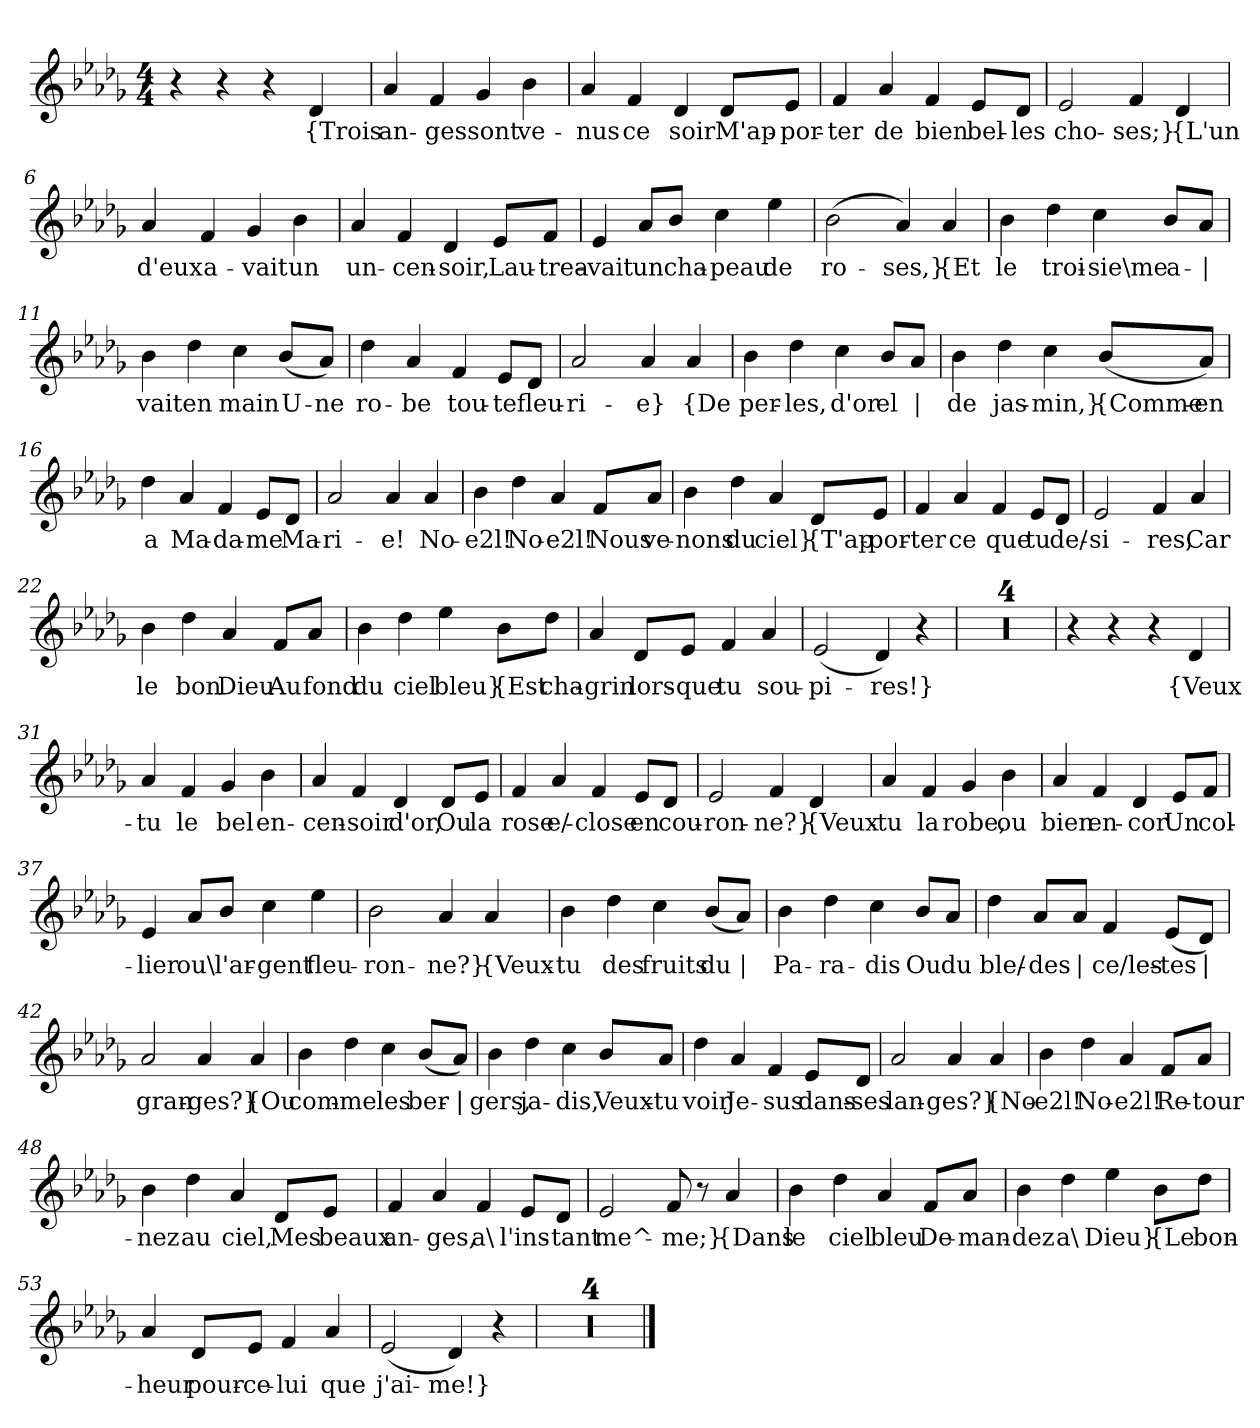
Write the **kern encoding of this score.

**kern	**text
*part1	*part1
*staff1	*staff1
*clefG2	*
*k[b-e-a-d-g-]	*
*M4/4	*
*MM90	*
=1	=1
4r	.
4r	.
4r	.
4d-	{Trois
=2	=2
4a-	an-
4f	-ges
4g-	sont
4b-	ve-
=3	=3
4a-	-nus
4f	ce
4d-	soir
8d-/L	M'ap-
8e-/J	-por-
=4	=4
4f	-ter
4a-	de
4f	bien
8e-/L	bel-
8d-/J	-les
=5	=5
2e-	cho-
4f	-ses;}
4d-	{L'un
=6	=6
4a-	d'eux
4f	a-
4g-	-vait
4b-	un
=7	=7
4a-	un-
4f	-cen-
4d-	-soir,
8e-/L	Lau-
8f/J	-trea-
=8	=8
4e-	-vait
8a-/L	un
8b-/J	cha-
4cc	-peau
4ee-	de
=9	=9
(2b-	ro-
4a-)	-ses,}
4a-	{Et
=10	=10
4b-	le
4dd-	troi-
4cc	-sie\me
8b-/L	a-
8a-/J	|
=11	=11
4b-	-vait
4dd-	en
4cc	main
(8b-/L	U-
8a-/J)	-ne
=12	=12
4dd-	ro-
4a-	-be
4f	tou-
8e-/L	-te
8d-/J	fleu-
=13	=13
2a-	-ri-
4a-	-e}
4a-	{De
=14	=14
4b-	per-
4dd-	-les,
4cc	d'or
8b-/L	el
8a-/J	|
=15	=15
4b-	de
4dd-	jas-
4cc	-min,}
(8b-/L	{Comme-
8a-/J)	-en
=16	=16
4dd-	a
4a-	Ma-
4f	-da-
8e-/L	-me
8d-/J	Ma-
=17	=17
2a-	-ri-
4a-	-e!
4a-	No-
=18	=18
4b-	-e2l!
4dd-	No-
4a-	-e2l!
8f/L	Nous
8a-/J	ve-
=19	=19
4b-	-nons
4dd-	du
4a-	ciel}
8d-/L	{T'ap-
8e-/J	-por-
=20	=20
4f	-ter
4a-	ce
4f	que
8e-/L	tu
8d-/J	de/-
=21	=21
2e-	-si-
4f	-res,
4a-	Car
=22	=22
4b-	le
4dd-	bon
4a-	Dieu
8f/L	Au
8a-/J	fond
=23	=23
4b-	du
4dd-	ciel
4ee-	bleu}
8b-\L	{Est
8dd-\J	cha-
=24	=24
4a-	-grin
8d-/L	lors-
8e-/J	-que
4f	tu
4a-	sou-
=25	=25
(2e-	-pi-
4d-)	-res!}
4r	.
=26	=26
1r	.
=27	=27
1r	.
=28	=28
1r	.
=29	=29
1r	.
=30	=30
4r	.
4r	.
4r	.
4d-	{Veux-
=31	=31
4a-	-tu
4f	le
4g-	bel
4b-	en-
=32	=32
4a-	-cen-
4f	-soir
4d-	d'or,
8d-/L	Ou
8e-/J	la
=33	=33
4f	rose
4a-	e/-
4f	-close
8e-/L	en
8d-/J	cou-
=34	=34
2e-	-ron-
4f	-ne?}
4d-	{Veux-
=35	=35
4a-	-tu
4f	la
4g-	robe,
4b-	ou
=36	=36
4a-	bien
4f	en-
4d-	-cor
8e-/L	Un
8f/J	col-
=37	=37
4e-	-lier
8a-/L	ou\
8b-/J	l'ar-
4cc	-gent
4ee-	fleu-
=38	=38
2b-	-ron-
4a-	-ne?}
4a-	{Veux-
=39	=39
4b-	-tu
4dd-	des
4cc	fruits
(8b-/L	du
8a-/J)	|
=40	=40
4b-	Pa-
4dd-	-ra-
4cc	-dis
8b-/L	Ou
8a-/J	du
=41	=41
4dd-	ble/-
8a-/L	-des
8a-/J	|
4f	ce/les-
(8e-/L	-tes
8d-/J)	|
=42	=42
2a-	gran-
4a-	-ges?}
4a-	{Ou
=43	=43
4b-	com-
4dd-	-me
4cc	les
(8b-/L	ber-
8a-/J)	|
=44	=44
4b-	-gers,
4dd-	ja-
4cc	-dis,
8b-/L	Veux-
8a-/J	-tu
=45	=45
4dd-	voir
4a-	Je-
4f	-sus
8e-/L	dans-
8d-/J	-ses
=46	=46
2a-	lan-
4a-	-ges?}
4a-	{No-
=47	=47
4b-	-e2l!
4dd-	No-
4a-	-e2l!
8f/L	Re-
8a-/J	-tour-
=48	=48
4b-	-nez
4dd-	au
4a-	ciel,
8d-/L	Mes
8e-/J	beaux
=49	=49
4f	an-
4a-	-ges,
4f	a\
8e-/L	l'ins-
8d-/J	-tant
=50	=50
2e-	me^-
8f	-me;}
8r	.
4a-	{Dans
=51	=51
4b-	le
4dd-	ciel
4a-	bleu
8f/L	De-
8a-/J	-man-
=52	=52
4b-	-dez
4dd-	a\
4ee-	Dieu}
8b-\L	{Le
8dd-\J	bon-
=53	=53
4a-	-heur
8d-/L	pour-
8e-/J	-ce-
4f	-lui
4a-	que
=54	=54
(2e-	j'ai-
4d-)	-me!}
4r	.
=55	=55
1r	.
=56	=56
1r	.
=57	=57
1r	.
=58	=58
1r	.
==	==
*-	*-
